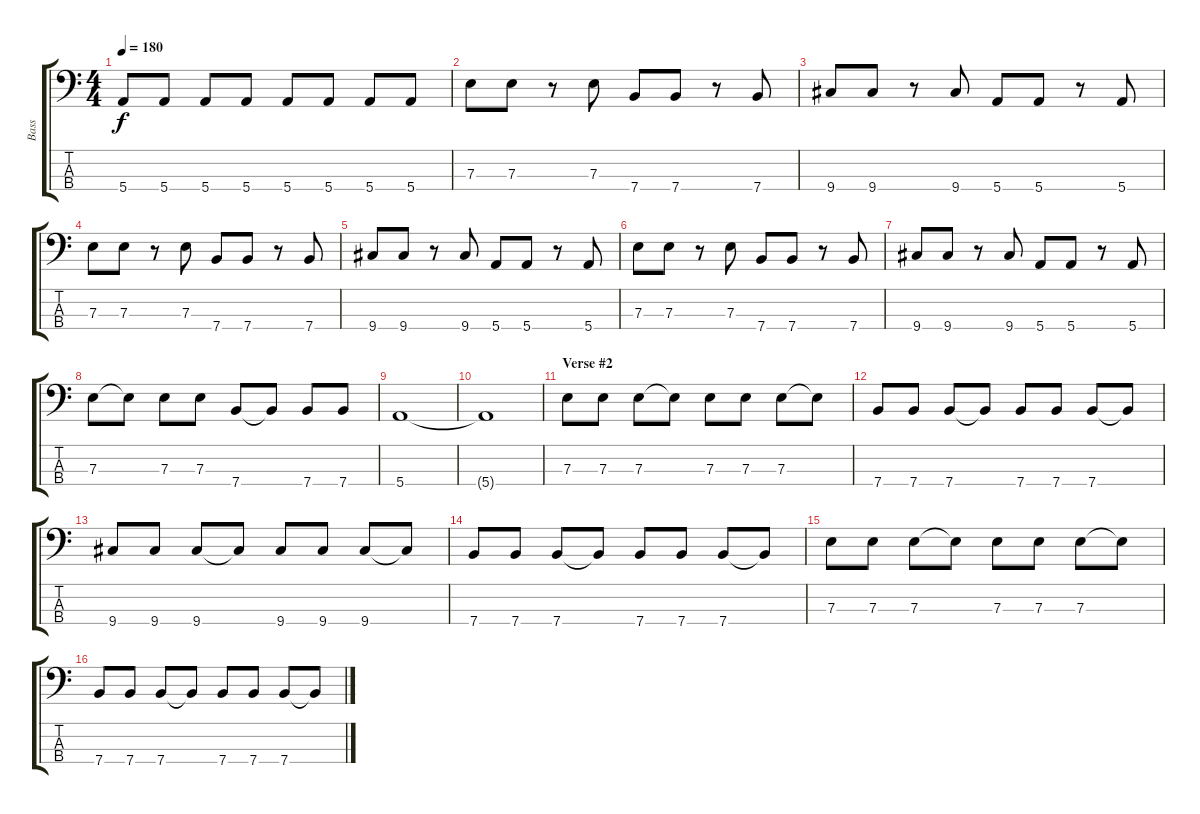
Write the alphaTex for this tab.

\track ("Bass" "Bass") {instrument electricbasspick}
\staff {score tabs}
\tuning (G2 D2 A1 E1) {hide}
\ts (4 4)
\tempo 180
\clef f4
\ks c
5.4.8{dy f} 5.4.8 5.4.8 5.4.8 5.4.8 5.4.8 5.4.8 5.4.8 |
7.3.8 7.3.8 r.8 7.3.8 7.4.8 7.4.8 r.8 7.4.8 |
9.4.8 9.4.8 r.8 9.4.8 5.4.8 5.4.8 r.8 5.4.8 |
7.3.8 7.3.8 r.8 7.3.8 7.4.8 7.4.8 r.8 7.4.8 |
9.4.8 9.4.8 r.8 9.4.8 5.4.8 5.4.8 r.8 5.4.8 |
7.3.8 7.3.8 r.8 7.3.8 7.4.8 7.4.8 r.8 7.4.8 |
9.4.8 9.4.8 r.8 9.4.8 5.4.8 5.4.8 r.8 5.4.8 |
7.3.8 7.3{t}.8 7.3.8 7.3.8 7.4.8 7.4{t}.8 7.4.8 7.4.8 |
5.4.1 |
5.4{t}.1 |
\section ("" "Verse #2")
7.3.8 7.3.8 7.3.8 7.3{t}.8 7.3.8 7.3.8 7.3.8 7.3{t}.8 |
7.4.8 7.4.8 7.4.8 7.4{t}.8 7.4.8 7.4.8 7.4.8 7.4{t}.8 |
9.4.8 9.4.8 9.4.8 9.4{t}.8 9.4.8 9.4.8 9.4.8 9.4{t}.8 |
7.4.8 7.4.8 7.4.8 7.4{t}.8 7.4.8 7.4.8 7.4.8 7.4{t}.8 |
7.3.8 7.3.8 7.3.8 7.3{t}.8 7.3.8 7.3.8 7.3.8 7.3{t}.8 |
7.4.8 7.4.8 7.4.8 7.4{t}.8 7.4.8 7.4.8 7.4.8 7.4{t}.8
